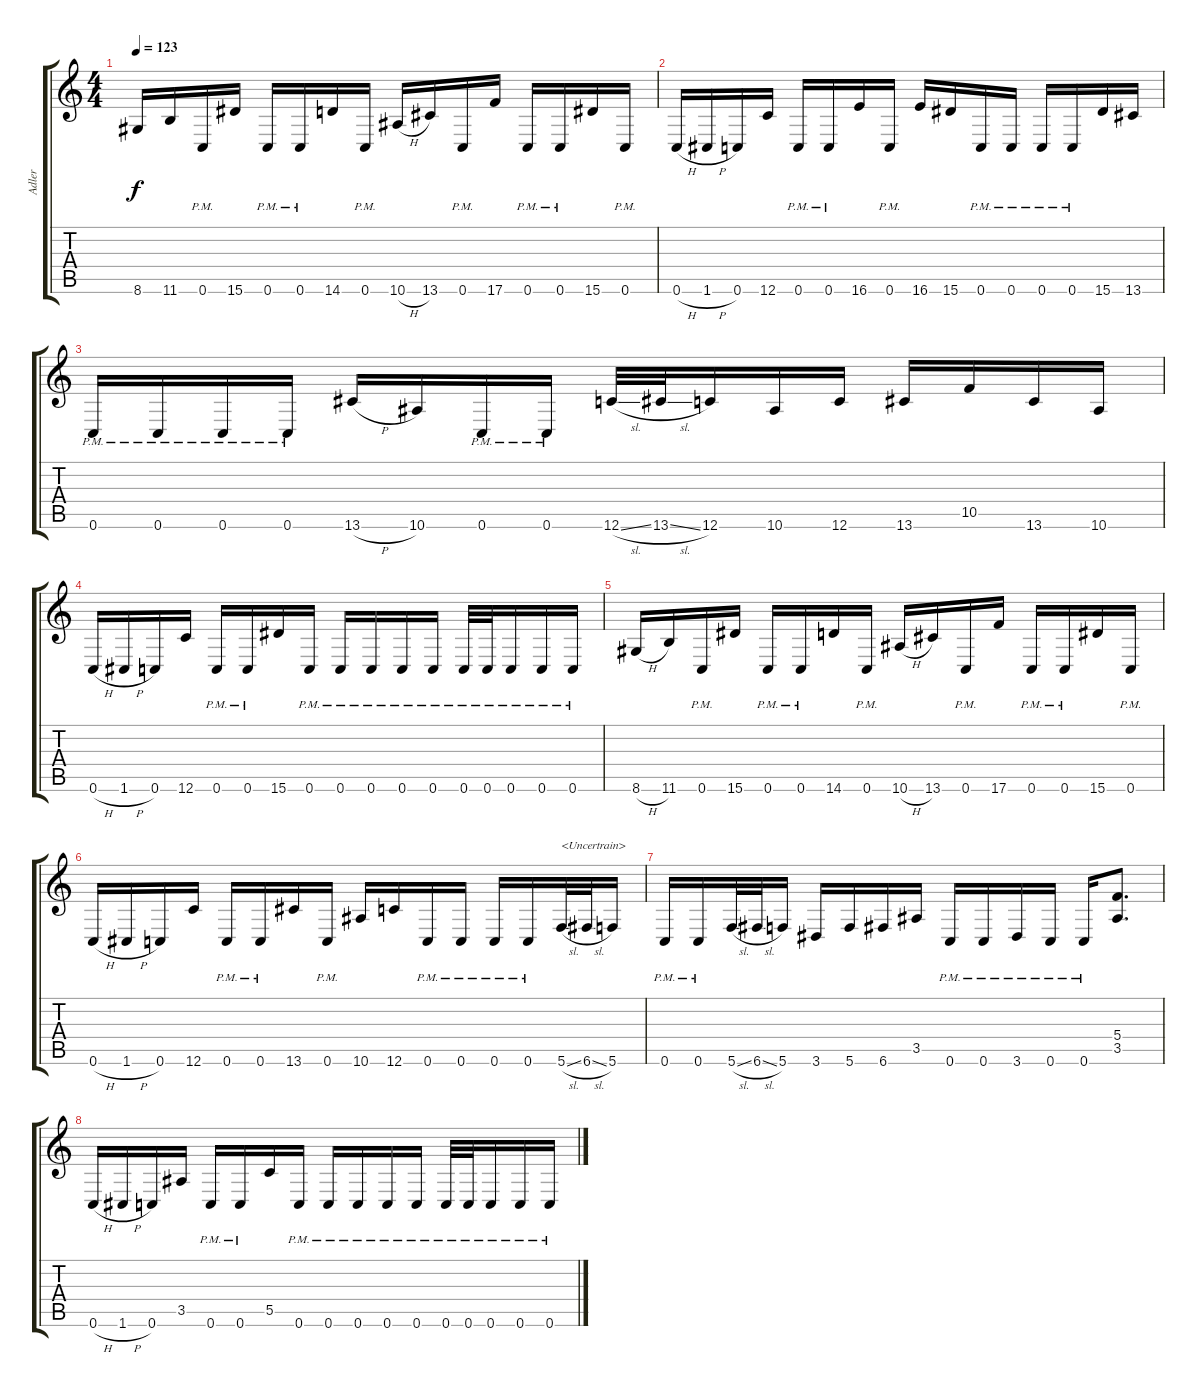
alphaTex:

\track ("Adler" "Adler") {instrument distortionguitar}
\staff {score tabs}
\tuning (D4 A3 F3 C3 G2 C2) {hide}
\ts (4 4)
\tempo 123
\clef g2
\ks c
8.6.16{dy f} 11.6.16 0.6{pm}.16 15.6.16 0.6{pm}.16 0.6{pm}.16 14.6.16 0.6{pm}.16 10.6{h}.16 13.6.16 0.6{pm}.16 17.6.16 0.6{pm}.16 0.6{pm}.16 15.6.16 0.6{pm}.16 |
0.6{h}.16 1.6{h}.16 0.6.16 12.6.16 0.6{pm}.16 0.6{pm}.16 16.6.16 0.6{pm}.16 16.6.16 15.6.16 0.6{pm}.16 0.6{pm}.16 0.6{pm}.16 0.6{pm}.16 15.6.16 13.6.16 |
0.6{pm}.16 0.6{pm}.16 0.6{pm}.16 0.6{pm}.16 13.6{h}.16 10.6.16 0.6{pm}.16 0.6{pm}.16 12.6{sl}.32 13.6{sl}.32 12.6.16 10.6.16 12.6.16 13.6.16 10.5.16 13.6.16 10.6.16 |
0.6{h}.16 1.6{h}.16 0.6.16 12.6.16 0.6{pm}.16 0.6{pm}.16 15.6.16 0.6{pm}.16 0.6{pm}.16 0.6{pm}.16 0.6{pm}.16 0.6{pm}.16 0.6{pm}.32 0.6{pm}.32 0.6{pm}.16 0.6{pm}.16 0.6{pm}.16 |
8.6{h}.16 11.6.16 0.6{pm}.16 15.6.16 0.6{pm}.16 0.6{pm}.16 14.6.16 0.6{pm}.16 10.6{h}.16 13.6.16 0.6{pm}.16 17.6.16 0.6{pm}.16 0.6{pm}.16 15.6.16 0.6{pm}.16 |
0.6{h}.16 1.6{h}.16 0.6.16 12.6.16 0.6{pm}.16 0.6{pm}.16 13.6.16 0.6{pm}.16 10.6.16 12.6.16 0.6{pm}.16 0.6{pm}.16 0.6{pm}.16 0.6{pm}.16 5.6{sl}.32{txt "<Uncertrain>"} 6.6{sl}.32 5.6.16 |
0.6{pm}.16 0.6{pm}.16 5.6{sl}.32 6.6{sl}.32 5.6.16 3.6.16 5.6.16 6.6.16 3.5.16 0.6{pm}.16 0.6{pm}.16 3.6{pm}.16 0.6{pm}.16 0.6{pm}.16 (5.4 3.5).8{d} |
0.6{h}.16 1.6{h}.16 0.6.16 3.5.16 0.6{pm}.16 0.6{pm}.16 5.5.16 0.6{pm}.16 0.6{pm}.16 0.6{pm}.16 0.6{pm}.16 0.6{pm}.16 0.6{pm}.32 0.6{pm}.32 0.6{pm}.16 0.6{pm}.16 0.6{pm}.16
